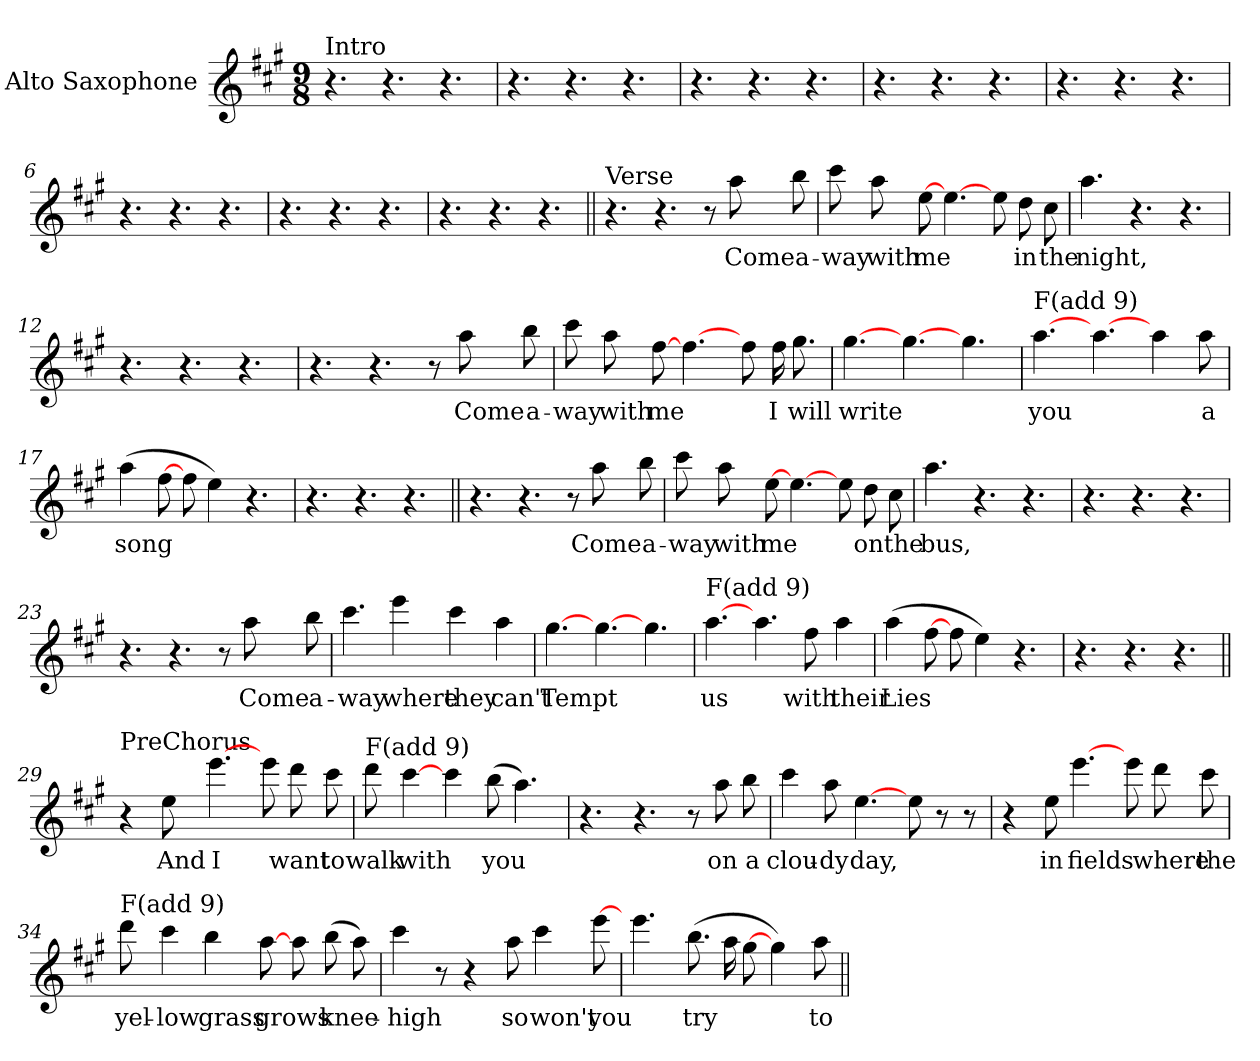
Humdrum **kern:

**kern	**text
*part1	*part1
*staff1	*staff1
*I"Alto Saxophone	*
*I'A. Sax.	*
*clefG2	*
*ITrd5c9	*
*k[]	*
*C:	*
*M9/8	*
=1	=1
!LO:TX:a:t=Intro	!
4.r	.
4.r	.
4.r	.
=2	=2
4.r	.
4.r	.
4.r	.
=3	=3
4.r	.
4.r	.
4.r	.
=4	=4
4.r	.
4.r	.
4.r	.
=5	=5
4.r	.
4.r	.
4.r	.
=6	=6
4.r	.
4.r	.
4.r	.
=7	=7
4.r	.
4.r	.
4.r	.
=8	=8
4.r	.
4.r	.
4.r	.
=9||	=9||
!LO:TX:a:t=Verse	!
4.r	.
4.r	.
8r	.
8cc	-Come
8dd	-a-
=10	=10
8eeL	-way
8cc	-with
[8g	-me
[4.g	.
8gL	.
8f	-in
8e	-the
=11	=11
4.cc	-night,
4.r	.
4.r	.
=12	=12
4.r	.
4.r	.
4.r	.
=13	=13
4.r	.
4.r	.
8r	.
8cc	-Come
8dd	-a-
=14	=14
8eeL	-way
8cc	-with
[8a	-me
[4.a	.
8aL	.
16a	-I
8.b	-will
=15	=15
[4.b	-write
[4.b	.
4.b	.
=16	=16
!LO:TX:a:t=F(add 9)	!
[4.cc	-you
[4.cc	.
4cc	.
8cc	-a
=17	=17
(4cc	-song
[8a	.
8aL	.
4g)	.
4.r	.
=18	=18
4.r	.
4.r	.
4.r	.
!!LO:LB:g=z
=19||	=19||
4.r	.
4.r	.
8r	.
8cc	-Come
8dd	-a-
=20	=20
8eeL	-way
8cc	-with
[8g	-me
[4.g	.
8gL	.
8f	-on
8e	-the
=21	=21
4.cc	-bus,
4.r	.
4.r	.
=22	=22
4.r	.
4.r	.
4.r	.
=23	=23
4.r	.
4.r	.
8r	.
8cc	-Come
8dd	-a-
=24	=24
4.ee	-way
4gg	-where
4ee	-they
4cc	-can't
=25	=25
[4.b	-Tempt
[4.b	.
4.b	.
=26	=26
!LO:TX:a:t=F(add 9)	!
[4.cc	-us
4.cc	.
8aL	-with
4cc	-their
=27	=27
(4cc	-Lies
[8a	.
8aL	.
4g)	.
4.r	.
=28	=28
4.r	.
4.r	.
4.r	.
!!LO:LB:g=z
=29||	=29||
!LO:TX:a:t=PreChorus	!
4r	.
8g	-And
[4.gg	-I
8ggL	.
8ff	-want
8ee	-to
=30	=30
!LO:TX:a:t=F(add 9)	!
8ffL	-walk
[4ee	-with
4ee	.
(8dd	-you
4.cc)	.
=31	=31
4.r	.
4.r	.
8r	.
8cc	-on
8dd	-a
=32	=32
4ee	-clou-
8cc	-dy
[4.g	-day,
8gL	.
8r	.
8r	.
=33	=33
4r	.
8g	-in
[4.gg	-fields
8ggL	.
8ff	-where
8ee	-the
=34	=34
!LO:TX:a:t=F(add 9)	!
8ffL	-yel-
4ee	-low
4dd	-grass
[8cc	-grows
8ccL	.
(8dd	-knee-
8cc)	.
=35	=35
4ee	-high
8r	.
4r	.
8cc	-so
4ee	-won't
[8gg	-you
=36	=36
4.gg	.
(8.ddL	-try
16cc	.
[8b	.
4b)	.
8cc	-to
=||	=||
*-	*-
